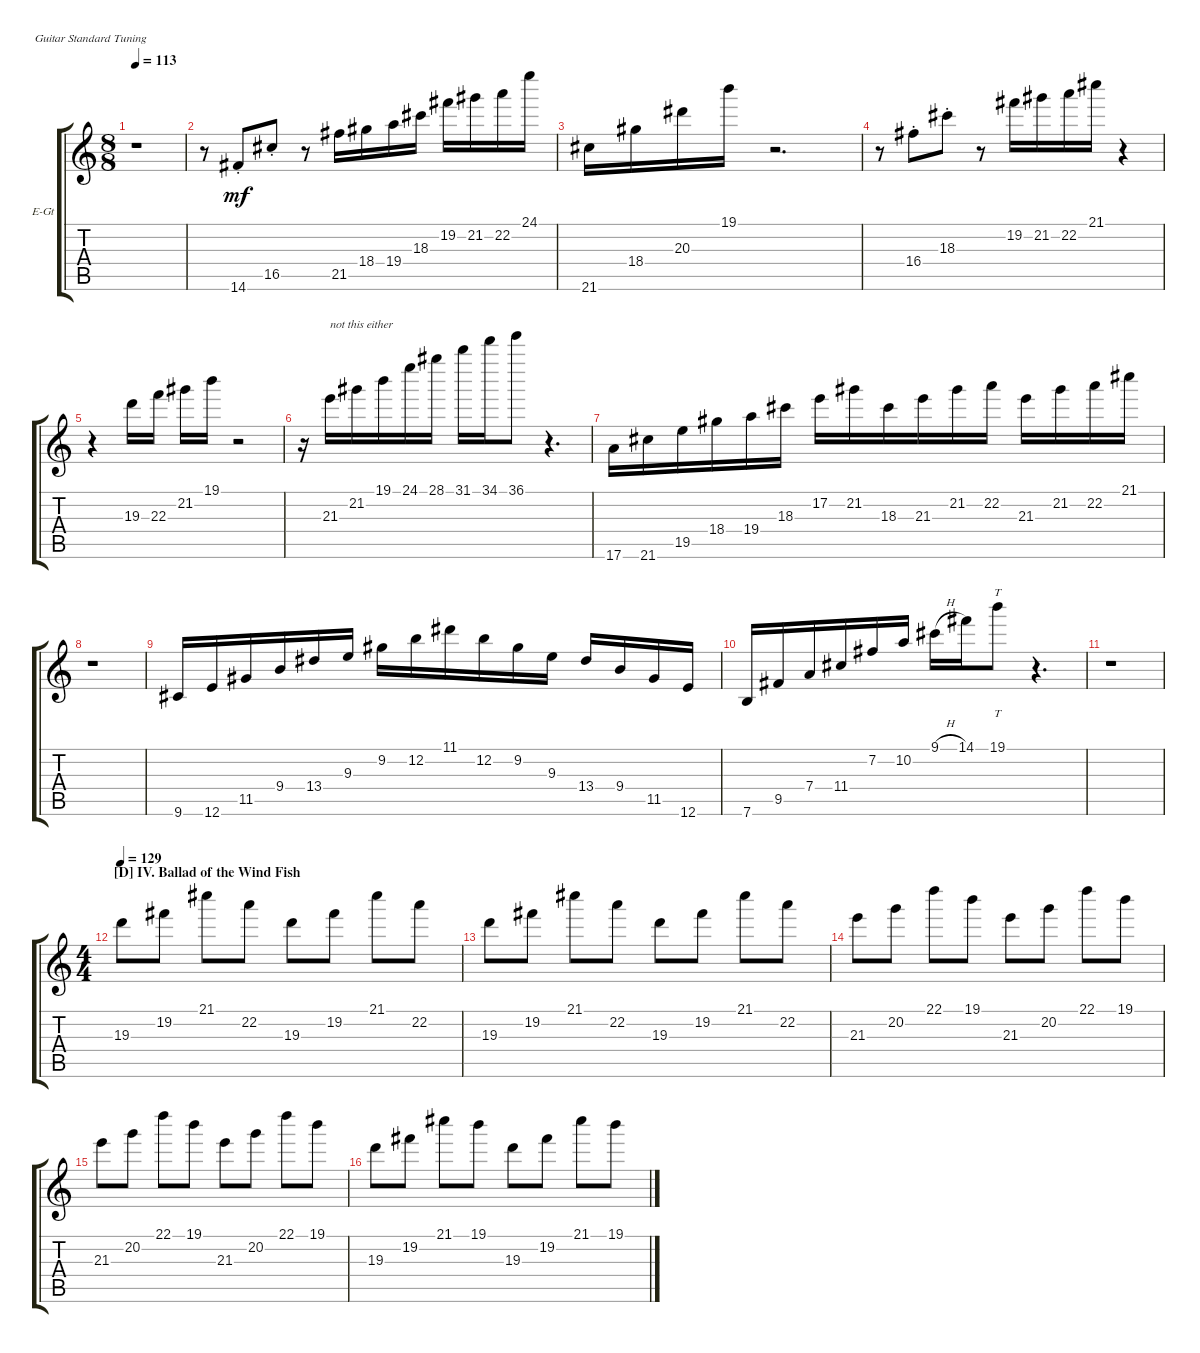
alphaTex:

\defaultSystemsLayout 4
\bracketExtendMode groupsimilarinstruments
\firstSystemTrackNameOrientation horizontal
\otherSystemsTrackNameOrientation horizontal
\track ("Secondary Lead/Rhythm" "E-Gt") {instrument distortionguitar}
\staff {score tabs}
\tuning (E4 B3 G3 D3 A2 E2)
\ts (8 8)
\tempo 113
\clef g2
\ks c
r.1{dy mf} |
r.8 14.6{st}.8 16.5{st}.8 r.8 21.5.16 18.4.16 19.4.16 18.3.16 19.2.16 21.2.16 22.2.16 24.1.16 |
21.6.16 18.4.16 20.3.16 19.1.16 r.2{d} |
r.8 16.4{st}.8 18.3{st}.8 r.8 19.2.16 21.2.16 22.2.16 21.1.16 r.4 |
r.4 19.3.16 22.3.16 21.2.16 19.1.16 r.2 |
r.16 21.3.16{txt "not this either"} 21.2.16 19.1.16 24.1.16 28.1.16 31.1.16 34.1.16 36.1.8 r.4{d} |
17.6.16 21.6.16 19.5.16 18.4.16 19.4.16 18.3.16 17.2.16 21.2.16 18.3.16 21.3.16 21.2.16 22.2.16 21.3.16 21.2.16 22.2.16 21.1.16 |
r.1 |
9.6.16 12.6.16 11.5.16 9.4.16 13.4.16 9.3.16 9.2.16 12.2.16 11.1.16 12.2.16 9.2.16 9.3.16 13.4.16 9.4.16 11.5.16 12.6.16 |
7.6.16 9.5.16 7.4.16 11.4.16 7.2.16 10.2.16 9.1{h}.16 14.1.16 19.1.8{tt} r.4{d} |
r.1 |
\ts (4 4)
\section ("D" "IV. Ballad of the Wind Fish")
\tempo 129
19.3.8 19.2.8 21.1.8 22.2.8 19.3.8 19.2.8 21.1.8 22.2.8 |
19.3.8 19.2.8 21.1.8 22.2.8 19.3.8 19.2.8 21.1.8 22.2.8 |
21.3.8 20.2.8 22.1.8 19.1.8 21.3.8 20.2.8 22.1.8 19.1.8 |
21.3.8 20.2.8 22.1.8 19.1.8 21.3.8 20.2.8 22.1.8 19.1.8 |
19.3.8 19.2.8 21.1.8 19.1.8 19.3.8 19.2.8 21.1.8 19.1.8
